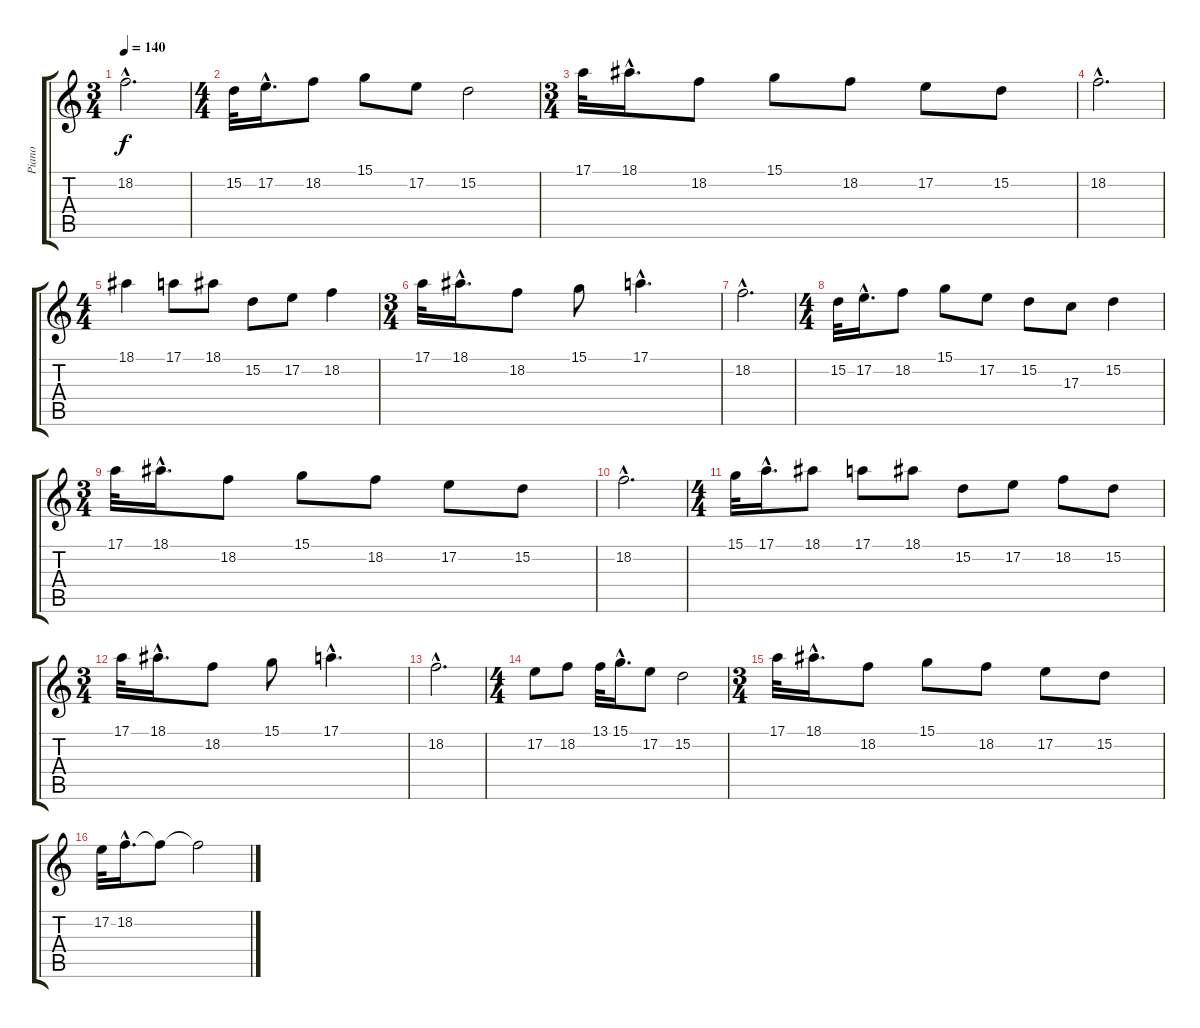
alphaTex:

\track ("Piano" "Piano") {instrument acousticgrandpiano}
\staff {score tabs}
\tuning (E4 B3 G3 D3 A2 E2) {hide}
\ts (3 4)
\tempo 140
\clef g2
\ks c
18.2{hac}.2{d dy f} |
\ts (4 4)
15.2.32 17.2{hac}.16{d} 18.2.8 15.1.8 17.2.8 15.2.2 |
\ts (3 4)
17.1.32 18.1{hac}.16{d} 18.2.8 15.1.8 18.2.8 17.2.8 15.2.8 |
18.2{hac}.2{d} |
\ts (4 4)
18.1.4 17.1.8 18.1.8 15.2.8 17.2.8 18.2.4 |
\ts (3 4)
17.1.32 18.1{hac}.16{d} 18.2.8 15.1.8 17.1{hac}.4{d} |
18.2{hac}.2{d} |
\ts (4 4)
15.2.32 17.2{hac}.16{d} 18.2.8 15.1.8 17.2.8 15.2.8 17.3.8 15.2.4 |
\ts (3 4)
17.1.32 18.1{hac}.16{d} 18.2.8 15.1.8 18.2.8 17.2.8 15.2.8 |
18.2{hac}.2{d} |
\ts (4 4)
15.1.32 17.1{hac}.16{d} 18.1.8 17.1.8 18.1.8 15.2.8 17.2.8 18.2.8 15.2.8 |
\ts (3 4)
17.1.32 18.1{hac}.16{d} 18.2.8 15.1.8 17.1{hac}.4{d} |
18.2{hac}.2{d} |
\ts (4 4)
17.2.8 18.2.8 13.1.32 15.1{hac}.16{d} 17.2.8 15.2.2 |
\ts (3 4)
17.1.32 18.1{hac}.16{d} 18.2.8 15.1.8 18.2.8 17.2.8 15.2.8 |
17.2.32 18.2{hac}.16{d} 18.2{t}.8 18.2{t}.2
